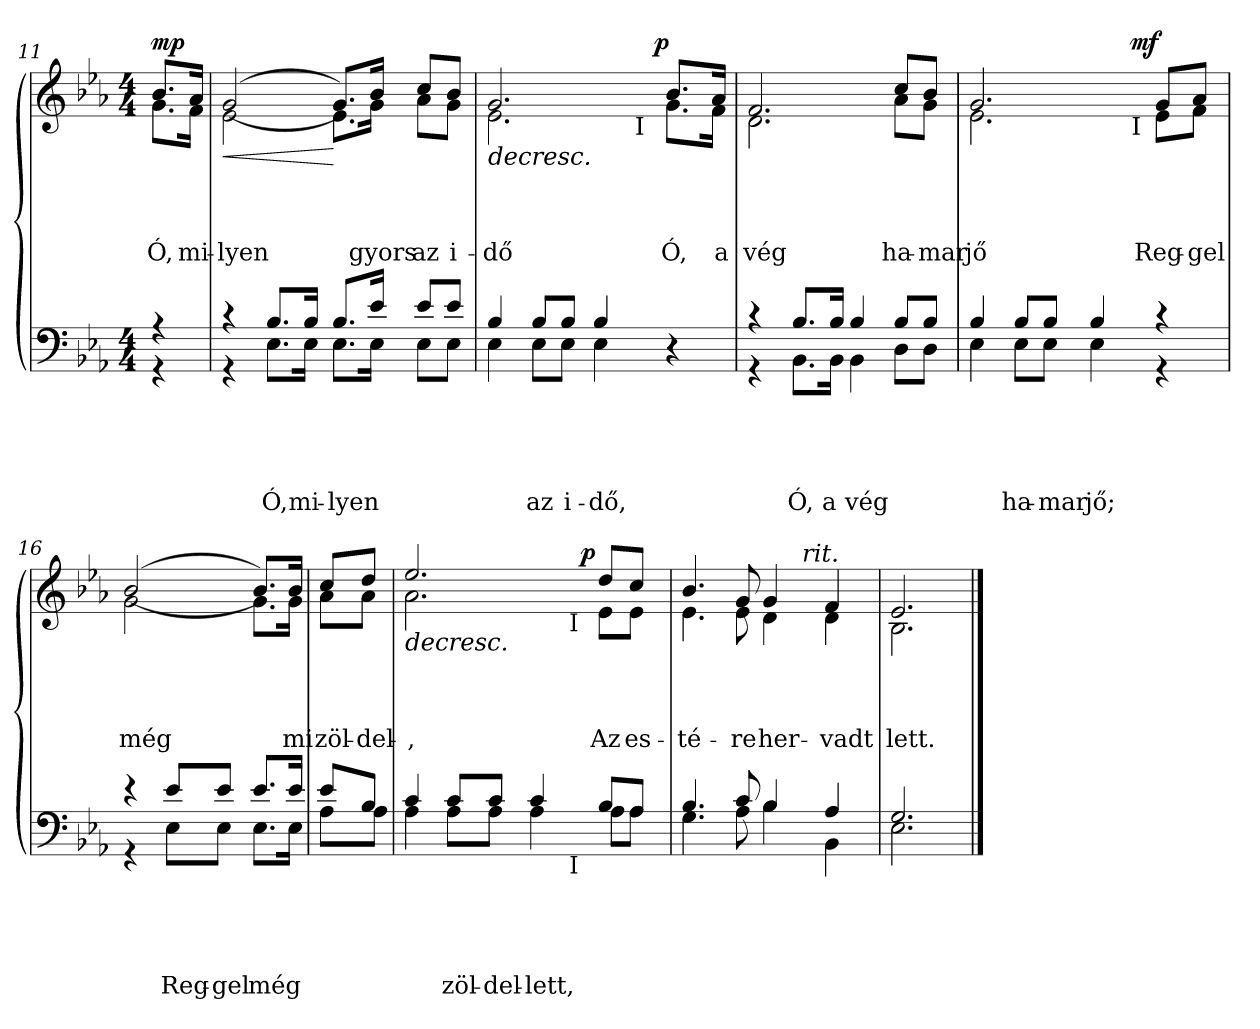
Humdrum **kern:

**kern	**text	**text	**text	**text	**text	**kern	**text	**text	**text	**text	**dynam
*part2	*part2	*part2	*part2	*part2	*part2	*part1	*part1	*part1	*part1	*part1	*part1
*staff2	*staff2	*staff2	*staff2	*staff2	*staff2	*staff1	*staff1	*staff1	*staff1	*staff1	*staff1
!!LO:LB:g=z
*clefF4	*	*	*	*	*	*clefG2	*	*	*	*	*
*k[b-e-a-]	*	*	*	*	*	*k[b-e-a-]	*	*	*	*	*
*E-:	*	*	*	*	*	*E-:	*	*	*	*	*
*M4/4	*	*	*	*	*	*M4/4	*	*	*	*	*
=11	=11	=11	=11	=11	=11	=11	=11	=11	=11	=11	=11
*^	*	*	*	*	*	*^	*	*	*	*	*
!	!	!	!	!	!	!	!	!	!	!	!	!LO:LY:b	!LO:DY:a
4r	4r	.	.	.	.	.	8.b-/L	8.g\L	.	.	.	Ó,	mp
!	!	!	!	!	!	!	!	!	!	!	!	!LO:LY:b	!
.	.	.	.	.	.	.	16a-/Jk	16f\Jk	.	.	.	mi-	.
=12	=12	=12	=12	=12	=12	=12	=12	=12	=12	=12	=12	=12	=12
!	!	!	!	!	!	!	!	!	!	!	!	!	!LO:HP:b
!	!	!	!	!	!	!	!	!	!	!	!	!LO:LY:b	!
4r	4r	.	.	.	.	.	(<(>2g/	2e-\	.	.	.	-lyen	<
!	!	!	!	!	!	!LO:LY:a	!	!	!	!	!	!	!
8.B-/L	8.E-\L	.	.	.	.	Ó,	.	.	.	.	.	.	.
!	!	!	!	!	!	!LO:LY:a	!	!	!	!	!	!	!
16B-/Jk	16E-\Jk	.	.	.	.	mi-	.	.	.	.	.	.	.
!	!	!	!	!	!	!LO:LY:a	!	!	!	!	!	!	!
8.B-/L	8.E-\L	.	.	.	.	-lyen	8.g/L))	8.e-\L	.	.	.	.	[
!	!	!	!	!	!	!	!	!	!	!	!	!LO:LY:b	!
16e-/Jk	16E-\Jk	.	.	.	.	.	16b-/Jk	16g\Jk	.	.	.	gyors	.
!	!	!	!	!	!	!	!	!	!	!	!	!LO:LY:b	!
8e-/L	8E-\L	.	.	.	.	.	8cc/L	8a-\L	.	.	.	az	.
!	!	!	!	!	!	!	!	!	!	!	!	!LO:LY:b	!
8e-/J	8E-\J	.	.	.	.	.	8b-/J	8g\J	.	.	.	i-	.
*	*	*	*	*	*	*	*v	*v	*	*	*	*	*
=13	=13	=13	=13	=13	=13	=13	=13	=13	=13	=13	=13	=13
*	*	*	*	*	*	*	*^	*	*	*	*	*
!	!	!	!	!	!	!	!	!	!	!	!	!LO:LY:b	!LO:HP:b
!	!	!	!	!	!	!	!	!	!	!	!	!LO:LY:b	!
*	*	*	*	*	*	*	*^	*^	*	*	*	*	*
4B-/	4E-\	.	.	.	.	.	2.g/	2.e-\	2ryy	2ryy	.	.	.	dő	>
!	!	!	!	!	!	!LO:LY:a	!	!	!	!	!	!	!	!	!
8B-/L	8E-\L	.	.	.	.	az	.	.	.	.	.	.	.	.	.
!	!	!	!	!	!	!LO:LY:a	!	!	!	!	!	!	!	!	!
8B-/J	8E-\J	.	.	.	.	i-	.	.	.	.	.	.	.	.	.
!	!	!	!	!	!	!LO:LY:a	!	!	!	!	!	!	!	!	!
4B-/	4E-\	.	.	.	.	-dő,	.	.	8..ryy	8ryy	.	.	.	.	.
.	.	.	.	.	.	.	.	.	.	32ryy	.	.	.	.	.
!	!	!	!	!	!	!	!	!	!	!LO:TX:b:t=I	!	!	!	!	!
.	.	.	.	.	.	.	.	.	.	4ryy	.	.	.	.	.
!	!	!	!	!	!	!	!	!	!	!	!	!	!	!	!LO:DY:a
.	.	.	.	.	.	.	.	.	4ryy	.	.	.	.	.	p
!	!	!	!	!	!	!	!	!	!	!	!	!	!	!LO:LY:b	!
4r	4ryy	.	.	.	.	.	8.b-/L	8.g\L	.	.	.	.	.	Ó,	]
.	.	.	.	.	.	.	.	.	.	16.ryy	.	.	.	.	.
!	!	!	!	!	!	!	!	!	!	!	!	!	!	!LO:LY:b	!
.	.	.	.	.	.	.	16a-/Jk	16f\Jk	.	.	.	.	.	a	.
.	.	.	.	.	.	.	.	.	32ryy	.	.	.	.	.	.
*	*	*	*	*	*	*	*	*v	*v	*v	*	*	*	*	*
!!LO:LB:g=z
=14	=14	=14	=14	=14	=14	=14	=14	=14	=14	=14	=14	=14	=14
*	*	*	*	*	*	*	*^	*^	*	*	*	*	*
!	!	!	!	!	!	!	!	!	!	!	!	!	!	!LO:LY:b	!
*	*	*	*	*	*	*	*	*v	*v	*v	*	*	*	*	*
4r	4r	.	.	.	.	.	2.f/	2.d\	.	.	.	vég	.
!	!	!	!	!	!	!LO:LY:a	!	!	!	!	!	!	!
8.B-/L	8.BB-\L	.	.	.	.	Ó,	.	.	.	.	.	.	.
!	!	!	!	!	!	!LO:LY:a	!	!	!	!	!	!	!
16B-/Jk	16BB-\Jk	.	.	.	.	a	.	.	.	.	.	.	.
!	!	!	!	!	!	!LO:LY:a	!	!	!	!	!	!	!
4B-/	4BB-\	.	.	.	.	vég	.	.	.	.	.	.	.
!	!	!	!	!	!	!	!	!	!	!	!	!LO:LY:b	!
8B-/L	8D\L	.	.	.	.	.	8cc/L	8a-\L	.	.	.	ha-	.
!	!	!	!	!	!	!	!	!	!	!	!	!LO:LY:b	!
8B-/J	8D\J	.	.	.	.	.	8b-/J	8g\J	.	.	.	-mar	.
*	*	*	*	*	*	*	*v	*v	*	*	*	*	*
=15	=15	=15	=15	=15	=15	=15	=15	=15	=15	=15	=15	=15
*	*	*	*	*	*	*	*^	*	*	*	*	*
!	!	!	!	!	!	!	!	!	!	!	!	!LO:LY:b	!
!	!	!	!	!	!	!	!	!	!	!	!	!LO:LY:b	!
*	*	*	*	*	*	*	*	*^	*	*	*	*	*
4B-/	4E-\	.	.	.	.	.	2.g/	2.e-\	2ryy	.	.	.	jő	.
!	!	!	!	!	!	!LO:LY:a	!	!	!	!	!	!	!	!
8B-/L	8E-\L	.	.	.	.	ha-	.	.	.	.	.	.	.	.
!	!	!	!	!	!	!LO:LY:a	!	!	!	!	!	!	!	!
8B-/J	8E-\J	.	.	.	.	-mar	.	.	.	.	.	.	.	.
!	!	!	!	!	!	!LO:LY:a	!	!	!	!	!	!	!	!
4B-/	4E-\	.	.	.	.	jő;	.	.	8ryy	.	.	.	.	.
.	.	.	.	.	.	.	.	.	32ryy	.	.	.	.	.
!	!	!	!	!	!	!	!	!	!LO:TX:b:t=I	!	!	!	!	!
!	!	!	!	!	!	!	!	!	!	!	!	!	!	!LO:DY:a
.	.	.	.	.	.	.	.	.	4ryy	.	.	.	.	mf
!	!	!	!	!	!	!	!	!	!	!	!	!	!LO:LY:b	!
4r	4r	.	.	.	.	.	8g/L	8e-\L	.	.	.	.	Reg-	.
!	!	!	!	!	!	!	!	!	!	!	!	!	!LO:LY:b	!
.	.	.	.	.	.	.	8a-/J	8f\J	.	.	.	.	-gel	.
.	.	.	.	.	.	.	.	.	16.ryy	.	.	.	.	.
*	*	*	*	*	*	*	*	*v	*v	*	*	*	*	*
=16	=16	=16	=16	=16	=16	=16	=16	=16	=16	=16	=16	=16	=16
*	*	*	*	*	*	*	*	*^	*	*	*	*	*
!	!	!	!	!	!	!	!	!	!	!	!	!	!LO:LY:b	!
*	*	*	*	*	*	*	*	*v	*v	*	*	*	*	*
4r	4r	.	.	.	.	.	(<(>2b-/	2g\	.	.	.	még	.
!	!	!	!	!	!	!LO:LY:a	!	!	!	!	!	!	!
8e-/L	8E-\L	.	.	.	.	Reg-	.	.	.	.	.	.	.
!	!	!	!	!	!	!LO:LY:a	!	!	!	!	!	!	!
8e-/J	8E-\J	.	.	.	.	-gel	.	.	.	.	.	.	.
!	!	!	!	!	!	!LO:LY:a	!	!	!	!	!	!	!
8.e-/L	8.E-\L	.	.	.	.	még	8.b-/L))	8.g\L	.	.	.	.	.
!	!	!	!	!	!	!	!	!	!	!	!	!LO:LY:b	!
16e-/Jk	16E-\Jk	.	.	.	.	.	16b-/Jk	16g\Jk	.	.	.	mi	.
!!LO:LB:g=z	!!
=17	=17	=17	=17	=17	=17	=17	=17	=17	=17	=17	=17	=17	=17
!	!	!	!	!	!	!	!	!	!	!	!	!LO:LY:b	!
8e-/L	8A-\L	.	.	.	.	.	8cc/L	8a-\L	.	.	.	zöl-	.
!	!	!	!	!	!	!	!	!	!	!	!	!LO:LY:b	!
8B-/J	8A-\J	.	.	.	.	.	8dd/J	8a-\J	.	.	.	-del-	.
=18	=18	=18	=18	=18	=18	=18	=18	=18	=18	=18	=18	=18	=18
!	!	!	!	!	!	!	!	!	!	!	!	!	!LO:HP:b
!	!	!	!	!	!	!	!	!	!	!	!	!LO:LY:b	!
*	*^	*	*	*	*	*	*^	*^	*	*	*	*	*
4c/	4A-\	2ryy	.	.	.	.	.	2.ee-/	2.a-\	2ryy	2ryy	.	.	.	,	>
!	!	!	!	!	!	!	!LO:LY:a	!	!	!	!	!	!	!	!	!
8c/L	8A-\L	.	.	.	.	.	zöl-	.	.	.	.	.	.	.	.	.
!	!	!	!	!	!	!	!LO:LY:a	!	!	!	!	!	!	!	!	!
8c/J	8A-\J	.	.	.	.	.	-del-	.	.	.	.	.	.	.	.	.
!	!	!	!	!	!	!	!LO:LY:a	!	!	!	!	!	!	!	!	!
4c/	4A-\	8ryy	.	.	.	.	-lett,	.	.	8.ryy	8ryy	.	.	.	.	.
.	.	32ryy	.	.	.	.	.	.	.	.	32ryy	.	.	.	.	.
!	!	!	!	!	!	!	!	!	!	!	!LO:TX:b:t=I	!	!	!	!	!
!	!	!LO:TX:b:t=I	!	!	!	!	!	!	!	!	!	!	!	!	!	!
.	.	4ryy	.	.	.	.	.	.	.	.	4ryy	.	.	.	.	.
!	!	!	!	!	!	!	!	!	!	!	!	!	!	!	!	!LO:DY:a
.	.	.	.	.	.	.	.	.	.	4ryy	.	.	.	.	.	p
!	!	!	!	!	!	!	!	!	!	!	!	!	!	!	!LO:LY:b	!
8B-/L	8A-\L	.	.	.	.	.	.	8dd/L	8e-\L	.	.	.	.	.	Az	]
!	!	!	!	!	!	!	!	!	!	!	!	!	!	!	!LO:LY:b	!
8A-/J	8A-\J	.	.	.	.	.	.	8cc/J	8e-\J	.	.	.	.	.	es-	.
.	.	16.ryy	.	.	.	.	.	.	.	.	16.ryy	.	.	.	.	.
.	.	.	.	.	.	.	.	.	.	16ryy	.	.	.	.	.	.
*	*v	*v	*	*	*	*	*	*	*	*	*	*	*	*	*	*
*	*	*	*	*	*	*	*	*v	*v	*v	*	*	*	*	*
=19	=19	=19	=19	=19	=19	=19	=19	=19	=19	=19	=19	=19	=19
*	*^	*	*	*	*	*	*^	*^	*	*	*	*	*
!	!	!	!	!	!	!	!	!	!	!	!	!	!	!	!LO:LY:b	!
*	*v	*v	*	*	*	*	*	*	*	*	*	*	*	*	*	*
*	*	*	*	*	*	*	*	*	*v	*v	*	*	*	*	*
4.B-/	4.G\	.	.	.	.	.	4.b-/	4.e-\	2ryy	.	.	.	-té-	.
!	!	!	!	!	!	!	!	!	!	!	!	!	!LO:LY:b	!
8c/	8A-\	.	.	.	.	.	8g/	8e-\	.	.	.	.	-re	.
!	!	!	!	!	!	!	!	!	!	!	!	!	!LO:LY:b	!
4B-/	4B-\	.	.	.	.	.	4g/	4d\	8ryy	.	.	.	her-	.
.	.	.	.	.	.	.	.	.	32ryy	.	.	.	.	.
!	!	!	!	!	!	!	!	!	!LO:TX:a:i:t=rit.	!	!	!	!	!
.	.	.	.	.	.	.	.	.	4ryy	.	.	.	.	.
!	!	!	!	!	!	!	!	!	!	!	!	!	!LO:LY:b	!
4A-/	4BB-\	.	.	.	.	.	4f/	4d\	.	.	.	.	-vadt	.
.	.	.	.	.	.	.	.	.	16.ryy	.	.	.	.	.
*	*	*	*	*	*	*	*	*v	*v	*	*	*	*	*
=20	=20	=20	=20	=20	=20	=20	=20	=20	=20	=20	=20	=20	=20
*	*	*	*	*	*	*	*	*^	*	*	*	*	*
!	!	!	!	!	!	!	!	!	!	!	!	!	!LO:LY:b	!
*	*	*	*	*	*	*	*	*v	*v	*	*	*	*	*
2.G/	2.E-\	.	.	.	.	.	2.e-/	2.B-\	.	.	.	lett.	.
*v	*v	*	*	*	*	*	*	*	*	*	*	*	*
*	*	*	*	*	*	*v	*v	*	*	*	*	*
==	==	==	==	==	==	==	==	==	==	==	==
*-	*-	*-	*-	*-	*-	*-	*-	*-	*-	*-	*-
